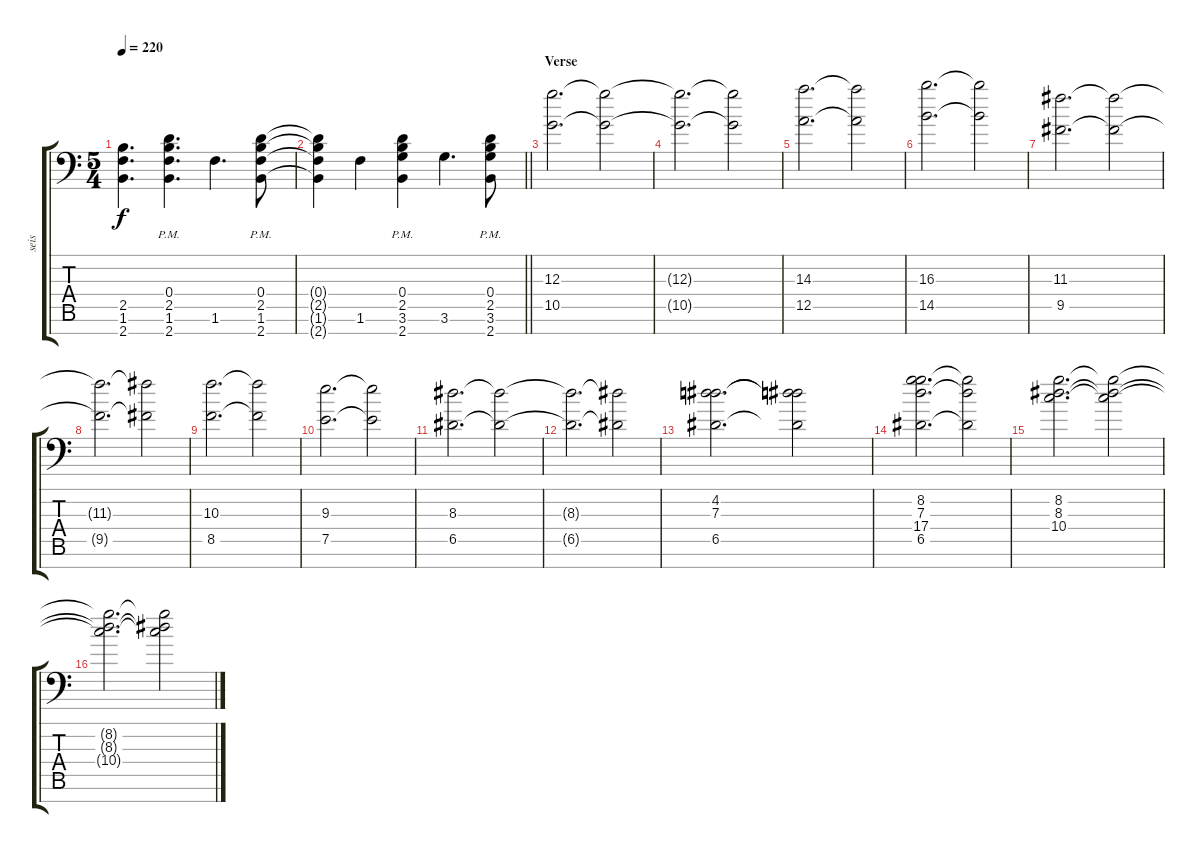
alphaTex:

\track ("seis" "seis") {instrument distortionguitar bank 255}
\staff {score tabs}
\tuning (E4 B3 G3 D3 A2 E2 A1) {hide}
\ts (5 4)
\tempo 220
\clef f4
\ks c
(2.5 1.6{t} 2.7).4{d dy f} (0.4{pm} 2.5{pm} 1.6{pm} 2.7{pm}).4{d} 1.6.4{d} (0.4{pm} 2.5{pm} 1.6{pm} 2.7{pm}).8 |
\barLineRight lightlight
(0.4{t} 2.5{t} 1.6{t} 2.7{t}).4 1.6.4 (0.4{pm} 2.5{pm} 3.6{pm} 2.7{pm}).4 3.6.4{d} (0.4{pm} 2.5{pm} 3.6{pm} 2.7{pm}).8 |
\section ("" "Verse")
(12.3 10.5).2{d} (12.3{t} 10.5{t}).2 |
(12.3{t} 10.5{t}).2{d} (12.3{t} 10.5{t}).2 |
(14.3 12.5).2{d} (14.3{t} 12.5{t}).2 |
(16.3 14.5).2{d} (16.3{t} 14.5{t}).2 |
(11.3 9.5).2{d} (11.3{t} 9.5{t}).2 |
(11.3{t} 9.5{t}).2{d} (11.3{t} 9.5{t}).2 |
(10.3 8.5).2{d} (10.3{t} 8.5{t}).2 |
(9.3 7.5).2{d} (9.3{t} 7.5{t}).2 |
(8.3 6.5).2{d} (8.3{t} 6.5{t}).2 |
(8.3{t} 6.5{t}).2{d} (8.3{t} 6.5{t}).2 |
(4.2 7.3 6.5).2{d} (4.2{t} 7.3{t} 6.5{t}).2 |
(8.2 7.3 17.4 6.5).2{d} (8.2{t} 7.3{t} 6.5{t}).2 |
(8.2 8.3 10.4).2{d} (8.2{t} 8.3{t} 10.4{t}).2 |
(8.2{t} 8.3{t} 10.4{t}).2{d} (8.2{t} 8.3{t} 10.4{t}).2
